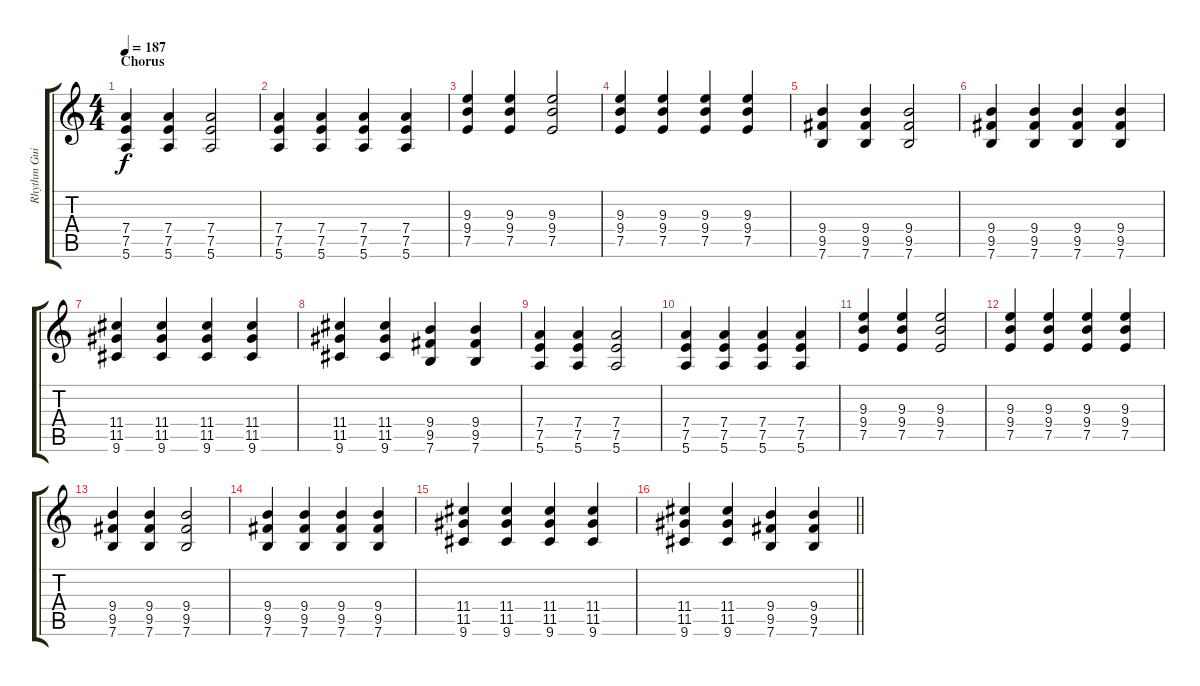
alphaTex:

\track ("Rhythm Guitar" "Rhythm Gui") {instrument electricguitarclean}
\staff {score tabs}
\tuning (E4 B3 G3 D3 A2 E2) {hide}
\ts (4 4)
\section ("" "Chorus")
\tempo 187
\clef g2
\ks c
(7.4 7.5 5.6).4{dy f volume 16 instrument overdrivenguitar} (7.4 7.5 5.6).4 (7.4 7.5 5.6).2 |
(7.4 7.5 5.6).4 (7.4 7.5 5.6).4 (7.4 7.5 5.6).4 (7.4 7.5 5.6).4 |
(9.3 9.4 7.5).4 (9.3 9.4 7.5).4 (9.3 9.4 7.5).2 |
(9.3 9.4 7.5).4 (9.3 9.4 7.5).4 (9.3 9.4 7.5).4 (9.3 9.4 7.5).4 |
(9.4 9.5 7.6).4 (9.4 9.5 7.6).4 (9.4 9.5 7.6).2 |
(9.4 9.5 7.6).4 (9.4 9.5 7.6).4 (9.4 9.5 7.6).4 (9.4 9.5 7.6).4 |
(11.4 11.5 9.6).4 (11.4 11.5 9.6).4 (11.4 11.5 9.6).4 (11.4 11.5 9.6).4 |
(11.4 11.5 9.6).4 (11.4 11.5 9.6).4 (9.4 9.5 7.6).4 (9.4 9.5 7.6).4 |
(7.4 7.5 5.6).4 (7.4 7.5 5.6).4 (7.4 7.5 5.6).2 |
(7.4 7.5 5.6).4 (7.4 7.5 5.6).4 (7.4 7.5 5.6).4 (7.4 7.5 5.6).4 |
(9.3 9.4 7.5).4 (9.3 9.4 7.5).4 (9.3 9.4 7.5).2 |
(9.3 9.4 7.5).4 (9.3 9.4 7.5).4 (9.3 9.4 7.5).4 (9.3 9.4 7.5).4 |
(9.4 9.5 7.6).4 (9.4 9.5 7.6).4 (9.4 9.5 7.6).2 |
(9.4 9.5 7.6).4 (9.4 9.5 7.6).4 (9.4 9.5 7.6).4 (9.4 9.5 7.6).4 |
(11.4 11.5 9.6).4 (11.4 11.5 9.6).4 (11.4 11.5 9.6).4 (11.4 11.5 9.6).4 |
\barLineRight lightlight
(11.4 11.5 9.6).4 (11.4 11.5 9.6).4 (9.4 9.5 7.6).4 (9.4 9.5 7.6).4
